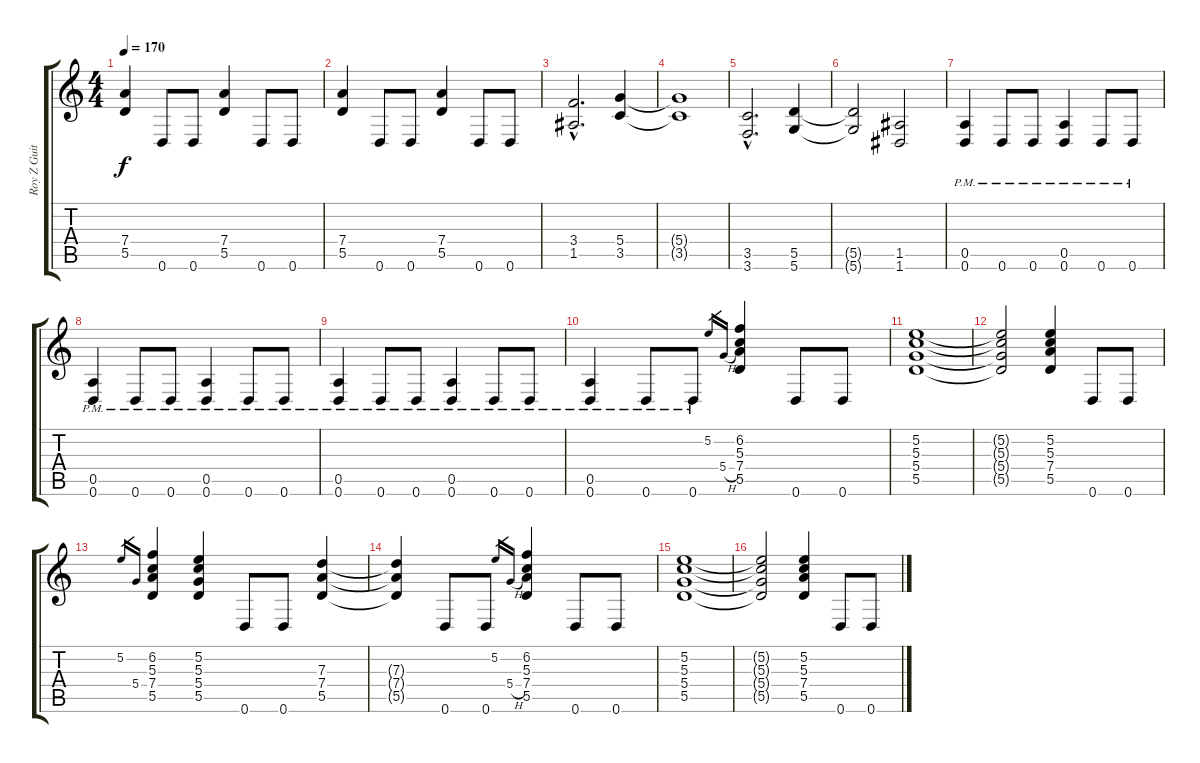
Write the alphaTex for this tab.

\track ("Roy Z Guitar 01" "Roy Z Guit") {instrument distortionguitar}
\staff {score tabs}
\tuning (E4 B3 G3 D3 A2 D2) {hide}
\ts (4 4)
\tempo 170
\clef g2
\ks c
(7.4 5.5).4{dy f} 0.6.8 0.6.8 (7.4 5.5).4 0.6.8 0.6.8 |
(7.4 5.5).4 0.6.8 0.6.8 (7.4 5.5).4 0.6.8 0.6.8 |
(3.4{hac} 1.5{hac}).2{d} (5.4 3.5).4 |
(5.4{t} 3.5{t}).1 |
(3.5{hac} 3.6{hac}).2{d} (5.5 5.6).4 |
(5.5{t} 5.6{t}).2 (1.5 1.6).2 |
(0.5{pm} 0.6{pm}).4 0.6{pm}.8 0.6{pm}.8 (0.5{pm} 0.6{pm}).4 0.6{pm}.8 0.6{pm}.8 |
(0.5{pm} 0.6{pm}).4 0.6{pm}.8 0.6{pm}.8 (0.5{pm} 0.6{pm}).4 0.6{pm}.8 0.6{pm}.8 |
(0.5{pm} 0.6{pm}).4 0.6{pm}.8 0.6{pm}.8 (0.5{pm} 0.6{pm}).4 0.6{pm}.8 0.6{pm}.8 |
(0.5{pm} 0.6{pm}).4 0.6{pm}.8 0.6{pm}.8 5.2.16{gr} 5.4{h}.16{gr} (6.2 5.3 7.4 5.5).4 0.6.8 0.6.8 |
(5.2 5.3 5.4 5.5).1 |
(5.2{t} 5.3{t} 5.4{t} 5.5{t}).2 (5.2 5.3 7.4 5.5).4 0.6.8 0.6.8 |
5.2.16{gr} 5.4.16{gr} (6.2 5.3 7.4 5.5).4 (5.2 5.3 5.4 5.5).4 0.6.8 0.6.8 (7.3 7.4 5.5).4 |
(7.3{t} 7.4{t} 5.5{t}).4 0.6.8 0.6.8 5.2.16{gr} 5.4{h}.16{gr} (6.2 5.3 7.4 5.5).4 0.6.8 0.6.8 |
(5.2 5.3 5.4 5.5).1 |
(5.2{t} 5.3{t} 5.4{t} 5.5{t}).2 (5.2 5.3 7.4 5.5).4 0.6.8 0.6.8
